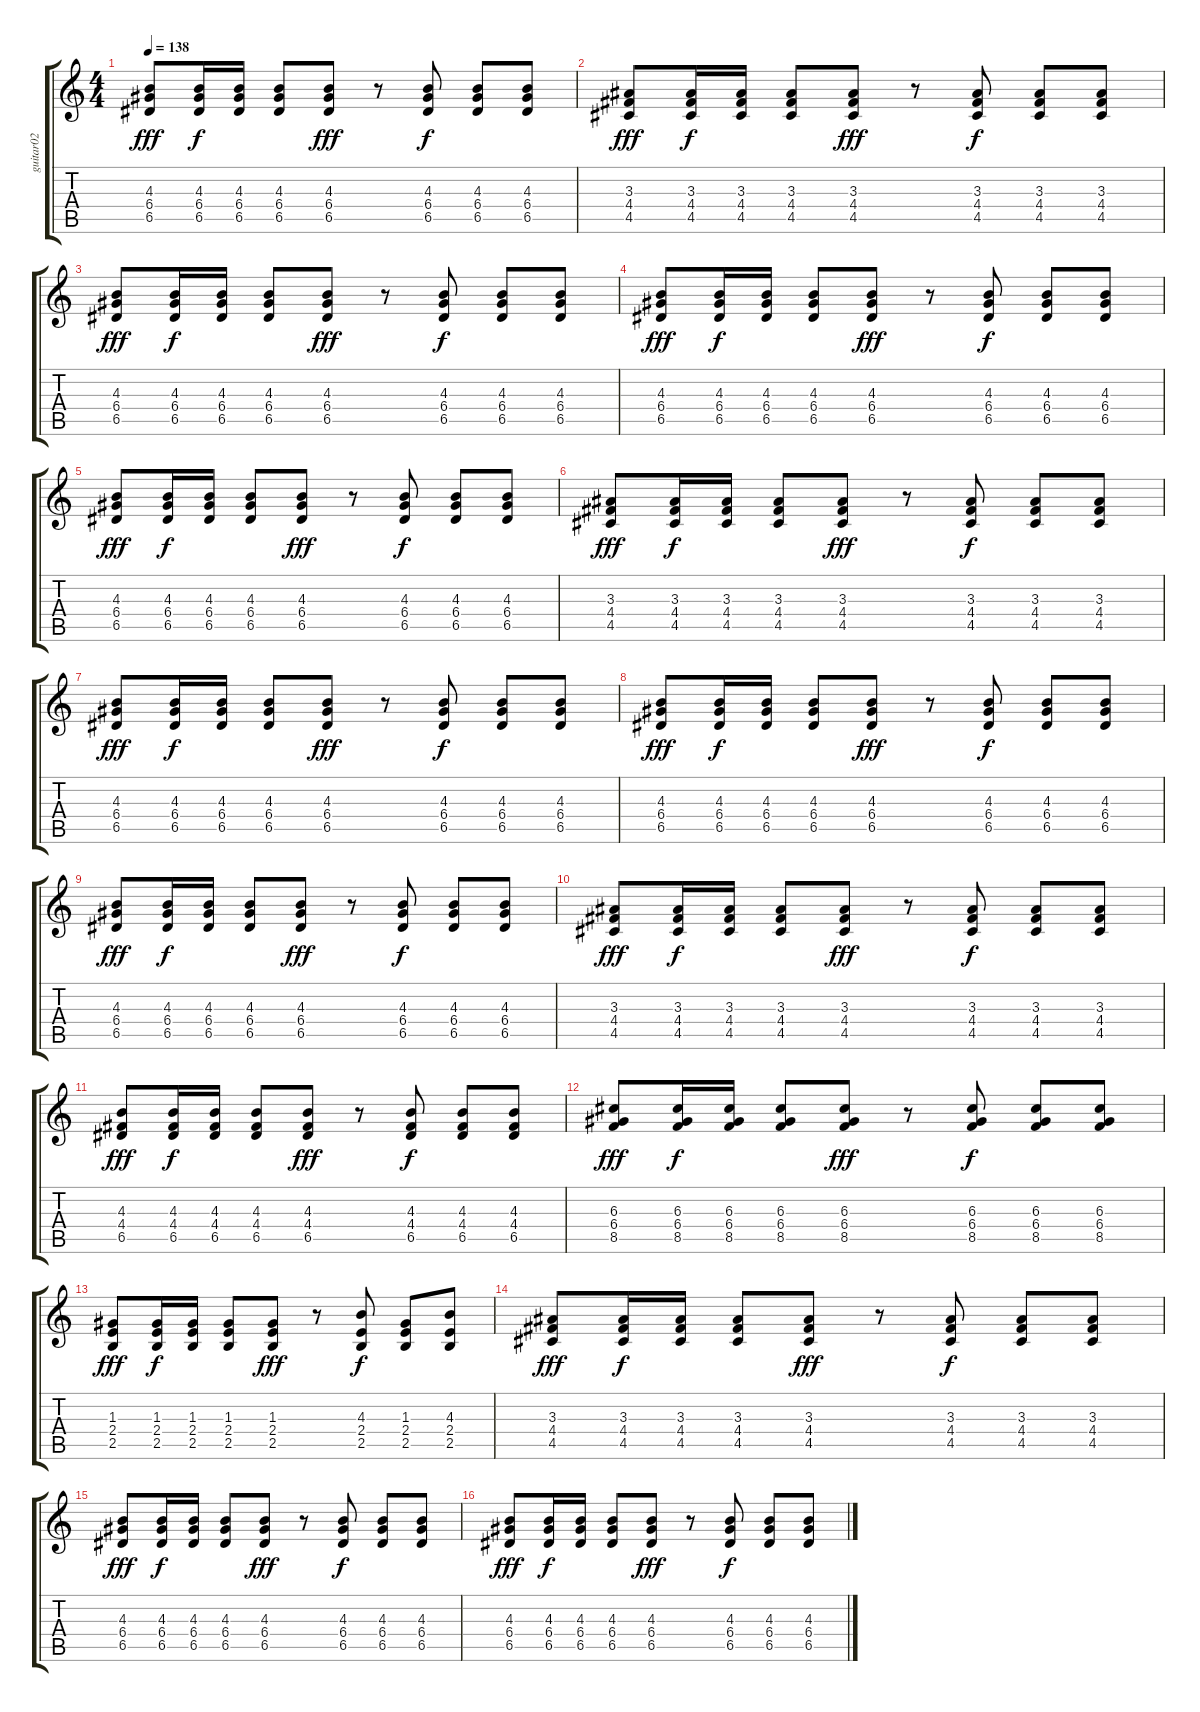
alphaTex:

\track ("guitar02" "guitar02") {instrument electricguitarjazz}
\staff {score tabs}
\tuning (E4 B3 G3 D3 A2 E2) {hide}
\ts (4 4)
\tempo 138
\clef g2
\ks c
(4.3 6.4 6.5).8{dy fff} (4.3 6.4 6.5).16{dy f} (4.3 6.4 6.5).16 (4.3 6.4 6.5).8 (4.3 6.4 6.5).8{dy fff} r.8 (4.3 6.4 6.5).8{dy f} (4.3 6.4 6.5).8 (4.3 6.4 6.5).8 |
(3.3 4.4 4.5).8{dy fff} (3.3 4.4 4.5).16{dy f} (3.3 4.4 4.5).16 (3.3 4.4 4.5).8 (3.3 4.4 4.5).8{dy fff} r.8 (3.3 4.4 4.5).8{dy f} (3.3 4.4 4.5).8 (3.3 4.4 4.5).8 |
(4.3 6.4 6.5).8{dy fff} (4.3 6.4 6.5).16{dy f} (4.3 6.4 6.5).16 (4.3 6.4 6.5).8 (4.3 6.4 6.5).8{dy fff} r.8 (4.3 6.4 6.5).8{dy f} (4.3 6.4 6.5).8 (4.3 6.4 6.5).8 |
(4.3 6.4 6.5).8{dy fff} (4.3 6.4 6.5).16{dy f} (4.3 6.4 6.5).16 (4.3 6.4 6.5).8 (4.3 6.4 6.5).8{dy fff} r.8 (4.3 6.4 6.5).8{dy f} (4.3 6.4 6.5).8 (4.3 6.4 6.5).8 |
(4.3 6.4 6.5).8{dy fff} (4.3 6.4 6.5).16{dy f} (4.3 6.4 6.5).16 (4.3 6.4 6.5).8 (4.3 6.4 6.5).8{dy fff} r.8 (4.3 6.4 6.5).8{dy f} (4.3 6.4 6.5).8 (4.3 6.4 6.5).8 |
(3.3 4.4 4.5).8{dy fff} (3.3 4.4 4.5).16{dy f} (3.3 4.4 4.5).16 (3.3 4.4 4.5).8 (3.3 4.4 4.5).8{dy fff} r.8 (3.3 4.4 4.5).8{dy f} (3.3 4.4 4.5).8 (3.3 4.4 4.5).8 |
(4.3 6.4 6.5).8{dy fff} (4.3 6.4 6.5).16{dy f} (4.3 6.4 6.5).16 (4.3 6.4 6.5).8 (4.3 6.4 6.5).8{dy fff} r.8 (4.3 6.4 6.5).8{dy f} (4.3 6.4 6.5).8 (4.3 6.4 6.5).8 |
(4.3 6.4 6.5).8{dy fff} (4.3 6.4 6.5).16{dy f} (4.3 6.4 6.5).16 (4.3 6.4 6.5).8 (4.3 6.4 6.5).8{dy fff} r.8 (4.3 6.4 6.5).8{dy f} (4.3 6.4 6.5).8 (4.3 6.4 6.5).8 |
(4.3 6.4 6.5).8{dy fff} (4.3 6.4 6.5).16{dy f} (4.3 6.4 6.5).16 (4.3 6.4 6.5).8 (4.3 6.4 6.5).8{dy fff} r.8 (4.3 6.4 6.5).8{dy f} (4.3 6.4 6.5).8 (4.3 6.4 6.5).8 |
(3.3 4.4 4.5).8{dy fff} (3.3 4.4 4.5).16{dy f} (3.3 4.4 4.5).16 (3.3 4.4 4.5).8 (3.3 4.4 4.5).8{dy fff} r.8 (3.3 4.4 4.5).8{dy f} (3.3 4.4 4.5).8 (3.3 4.4 4.5).8 |
(4.3 4.4 6.5).8{dy fff} (4.3 4.4 6.5).16{dy f} (4.3 4.4 6.5).16 (4.3 4.4 6.5).8 (4.3 4.4 6.5).8{dy fff} r.8 (4.3 4.4 6.5).8{dy f} (4.3 4.4 6.5).8 (4.3 4.4 6.5).8 |
(6.3 6.4 8.5).8{dy fff} (6.3 6.4 8.5).16{dy f} (6.3 6.4 8.5).16 (6.3 6.4 8.5).8 (6.3 6.4 8.5).8{dy fff} r.8 (6.3 6.4 8.5).8{dy f} (6.3 6.4 8.5).8 (6.3 6.4 8.5).8 |
(1.3 2.4 2.5).8{dy fff} (1.3 2.4 2.5).16{dy f} (1.3 2.4 2.5).16 (1.3 2.4 2.5).8 (1.3 2.4 2.5).8{dy fff} r.8 (4.3 2.4 2.5).8{dy f} (1.3 2.4 2.5).8 (4.3 2.4 2.5).8 |
(3.3 4.4 4.5).8{dy fff} (3.3 4.4 4.5).16{dy f} (3.3 4.4 4.5).16 (3.3 4.4 4.5).8 (3.3 4.4 4.5).8{dy fff} r.8 (3.3 4.4 4.5).8{dy f} (3.3 4.4 4.5).8 (3.3 4.4 4.5).8 |
(4.3 6.4 6.5).8{dy fff} (4.3 6.4 6.5).16{dy f} (4.3 6.4 6.5).16 (4.3 6.4 6.5).8 (4.3 6.4 6.5).8{dy fff} r.8 (4.3 6.4 6.5).8{dy f} (4.3 6.4 6.5).8 (4.3 6.4 6.5).8 |
(4.3 6.4 6.5).8{dy fff} (4.3 6.4 6.5).16{dy f} (4.3 6.4 6.5).16 (4.3 6.4 6.5).8 (4.3 6.4 6.5).8{dy fff} r.8 (4.3 6.4 6.5).8{dy f} (4.3 6.4 6.5).8 (4.3 6.4 6.5).8
